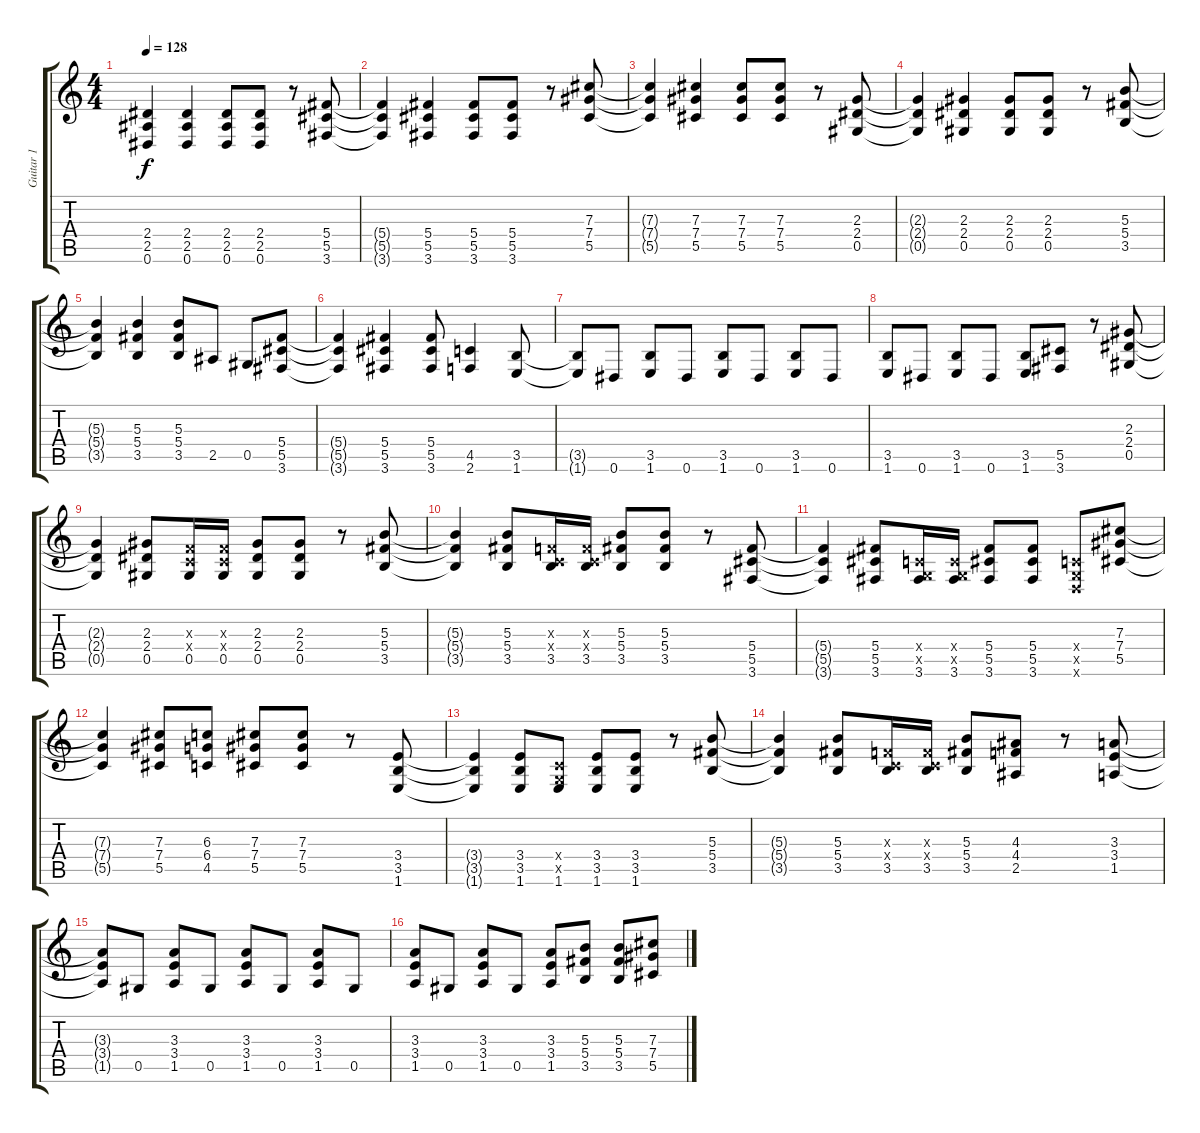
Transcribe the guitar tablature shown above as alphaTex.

\track ("Guitar 1" "Guitar 1") {instrument distortionguitar}
\staff {score tabs}
\tuning (Eb4 Bb3 Gb3 Db3 Ab2 Eb2) {hide}
\ts (4 4)
\tempo 128
\clef g2
\ks c
(2.4{t} 2.5{t} 0.6{t}).4{dy f} (2.4 2.5 0.6).4 (2.4 2.5 0.6).8 (2.4 2.5 0.6).8 r.8 (5.4 5.5 3.6).8 |
(5.4{t} 5.5{t} 3.6{t}).4 (5.4 5.5 3.6).4 (5.4 5.5 3.6).8 (5.4 5.5 3.6).8 r.8 (7.3 7.4 5.5).8 |
(7.3{t} 7.4{t} 5.5{t}).4 (7.3 7.4 5.5).4 (7.3 7.4 5.5).8 (7.3 7.4 5.5).8 r.8 (2.3 2.4 0.5).8 |
(2.3{t} 2.4{t} 0.5{t}).4 (2.3 2.4 0.5).4 (2.3 2.4 0.5).8 (2.3 2.4 0.5).8 r.8 (5.3 5.4 3.5).8 |
(5.3{t} 5.4{t} 3.5{t}).4 (5.3 5.4 3.5).4 (5.3 5.4 3.5).8 2.5.8 0.5.8 (5.4 5.5 3.6).8 |
(5.4{t} 5.5{t} 3.6{t}).4 (5.4 5.5 3.6).4 (5.4 5.5 3.6).8 (4.5 2.6).4 (3.5 1.6).8 |
(3.5{t} 1.6{t}).8 0.6.8 (3.5 1.6).8 0.6.8 (3.5 1.6).8 0.6.8 (3.5 1.6).8 0.6.8 |
(3.5 1.6).8 0.6.8 (3.5 1.6).8 0.6.8 (3.5 1.6).8 (5.5 3.6).8 r.8 (2.3 2.4 0.5).8 |
(2.3{t} 2.4{t} 0.5{t}).4 (2.3 2.4 0.5).8 (-1.3{x} -1.4{x} 0.5).16 (-1.3{x} -1.4{x} 0.5).16 (2.3 2.4 0.5).8 (2.3 2.4 0.5).8 r.8 (5.3 5.4 3.5).8 |
(5.3{t} 5.4{t} 3.5{t}).4 (5.3 5.4 3.5).8 (-1.3{x} -1.4{x} 3.5).16 (-1.3{x} -1.4{x} 3.5).16 (5.3 5.4 3.5).8 (5.3 5.4 3.5).8 r.8 (5.4 5.5 3.6).8 |
(5.4{t} 5.5{t} 3.6{t}).4 (5.4 5.5 3.6).8 (-1.4{x} -1.5{x} 3.6).16 (-1.4{x} -1.5{x} 3.6).16 (5.4 5.5 3.6).8 (5.4 5.5 3.6).8 (-1.4{x} -1.5{x} -1.6{x}).8 (7.3 7.4 5.5).8 |
(7.3{t} 7.4{t} 5.5{t}).4 (7.3 7.4 5.5).8 (6.3 6.4 4.5).8 (7.3 7.4 5.5).8 (7.3 7.4 5.5).8 r.8 (3.4 3.5 1.6).8 |
(3.4{t} 3.5{t} 1.6{t}).4 (3.4 3.5 1.6).8 (-1.4{x} -1.5{x} 1.6).8 (3.4 3.5 1.6).8 (3.4 3.5 1.6).8 r.8 (5.3 5.4 3.5).8 |
(5.3{t} 5.4{t} 3.5{t}).4 (5.3 5.4 3.5).8 (-1.3{x} -1.4{x} 3.5).16 (-1.3{x} -1.4{x} 3.5).16 (5.3 5.4 3.5).8 (4.3 4.4 2.5).8 r.8 (3.3 3.4 1.5).8 |
(3.3{t} 3.4{t} 1.5{t}).8 0.5.8 (3.3 3.4 1.5).8 0.5.8 (3.3 3.4 1.5).8 0.5.8 (3.3 3.4 1.5).8 0.5.8 |
(3.3 3.4 1.5).8 0.5.8 (3.3 3.4 1.5).8 0.5.8 (3.3 3.4 1.5).8 (5.3 5.4 3.5).8 (5.3 5.4 3.5).8 (7.3 7.4 5.5).8
